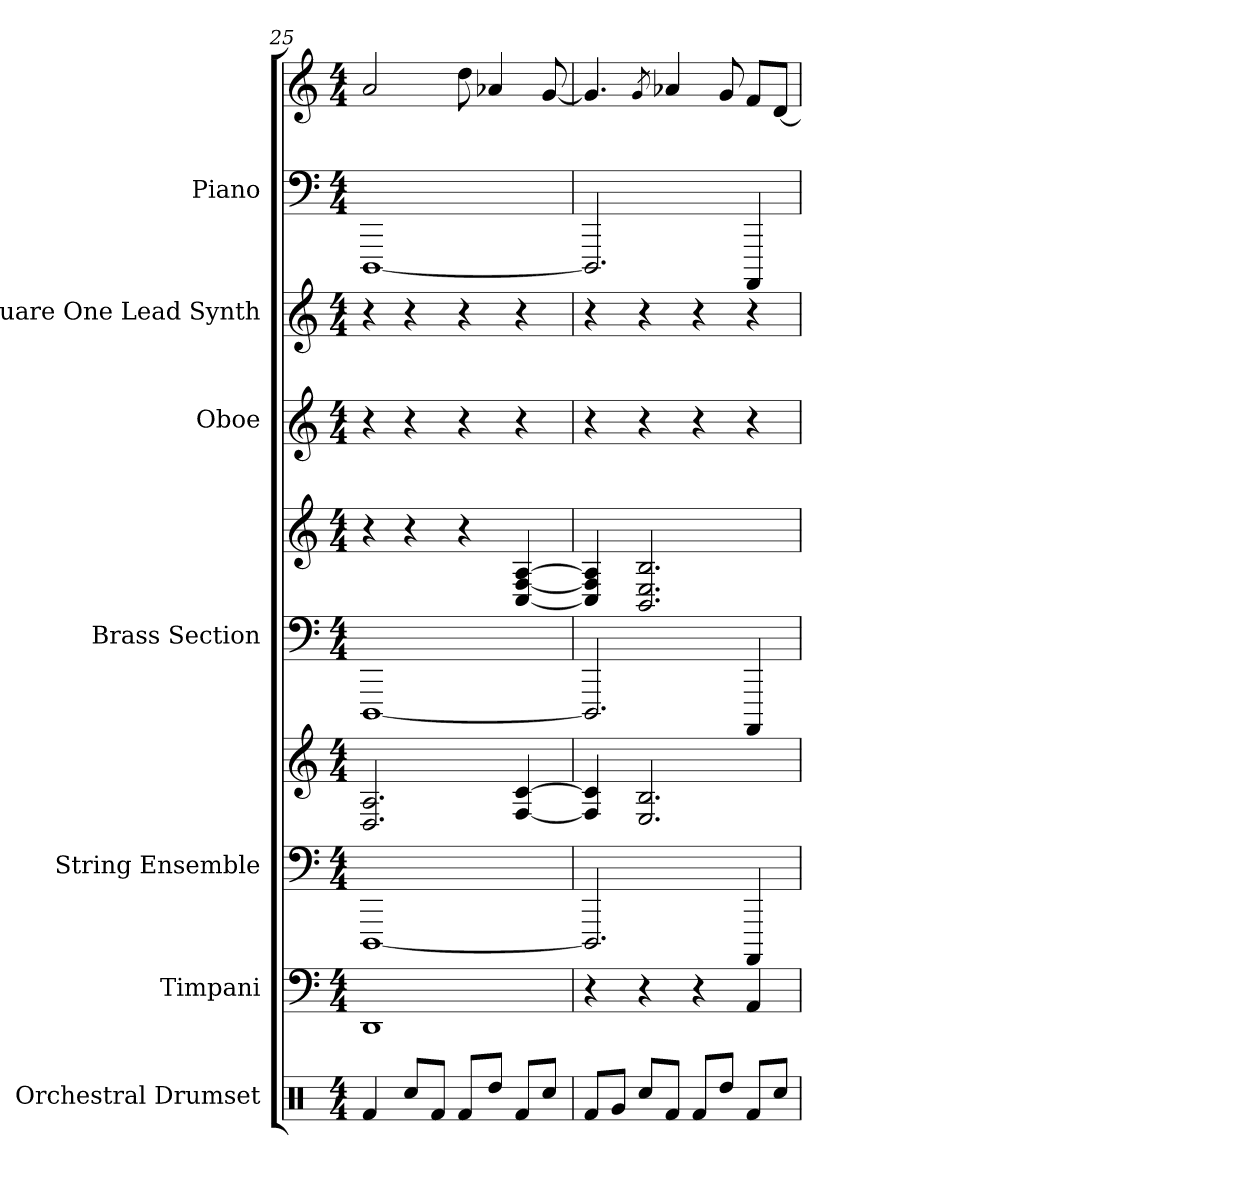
**kern	**kern	**kern	**kern	**kern	**kern	**kern	**kern	**kern	**kern
*part7	*part6	*part5	*part5	*part4	*part4	*part3	*part2	*part1	*part1
*staff10	*staff9	*staff8	*staff7	*staff6	*staff5	*staff4	*staff3	*staff2	*staff1
*I"Orchestral Drumset	*I"Timpani	*I"String Ensemble	*	*I"Brass Section	*	*I"Oboe	*I"Square One Lead Synth	*I"Piano	*
*I'Drums	*I'Timp.	*I'St. Ens.	*	*I'Brs. Se.	*	*I'Ob.	*I'Sq. 1 LS	*I'Pno.	*
*clefX	*clefF4	*clefF4	*clefG2	*clefF4	*clefG2	*clefG2	*clefG2	*clefF4	*clefG2
*k[]	*k[]	*k[]	*k[]	*k[]	*k[]	*k[]	*k[]	*k[]	*k[]
*M4/4	*M4/4	*M4/4	*M4/4	*M4/4	*M4/4	*M4/4	*M4/4	*M4/4	*M4/4
=25	=25	=25	=25	=25	=25	=25	=25	=25	=25
4Rf	1DD	[1DDD	2.A 2.D	[1DDD	4r	4r	4r	[1DDD	2a
8RccL	.	.	.	.	4r	4r	4r	.	.
8RfJ	.	.	.	.	.	.	.	.	.
8RfL	.	.	.	.	4r	4r	4r	.	8dd
8RddJ	.	.	.	.	.	.	.	.	4a-X
8RfL	.	.	[4F [4c	.	[4C [4F [4A	4r	4r	.	.
8RccJ	.	.	.	.	.	.	.	.	[8g
=26	=26	=26	=26	=26	=26	=26	=26	=26	=26
8RfL	4r	2.DDD]	4F] 4c]	2.DDD]	4C] 4F] 4A]	4r	4r	2.DDD]	4.g]
8RgJ	.	.	.	.	.	.	.	.	.
8RccL	4r	.	2.B 2.E	.	2.BB 2.E 2.B	4r	4r	.	.
.	.	.	.	.	.	.	.	.	8qg
8RfJ	.	.	.	.	.	.	.	.	4a-X
8RfL	4r	.	.	.	.	4r	4r	.	.
8RddJ	.	.	.	.	.	.	.	.	8g
8RfL	4AA	4AAAA	.	4AAAA	.	4r	4r	4AAAA	8fL
8RccJ	.	.	.	.	.	.	.	.	[8dJ
=	=	=	=	=	=	=	=	=	=
*-	*-	*-	*-	*-	*-	*-	*-	*-	*-
